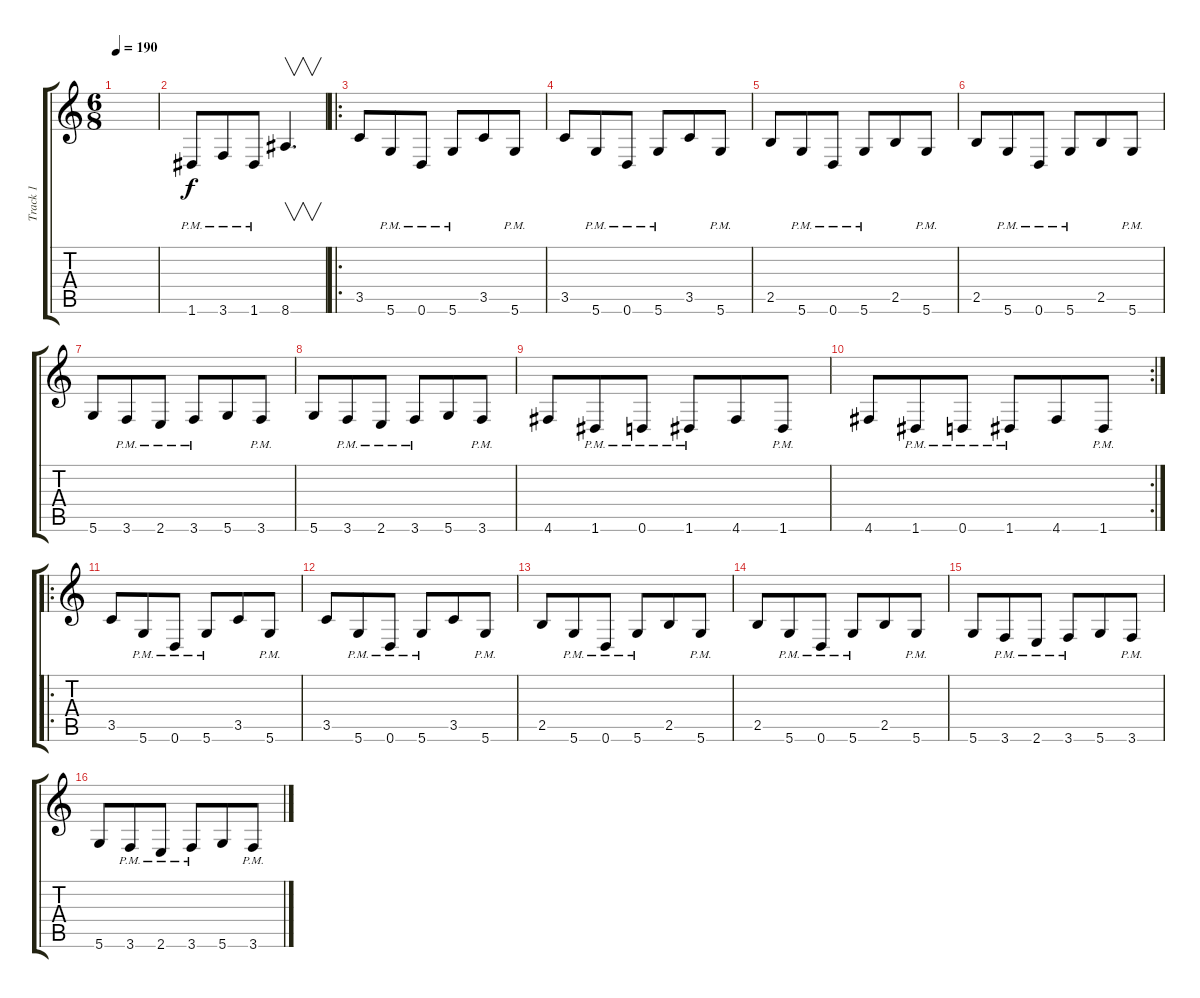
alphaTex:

\track ("Track 1" "Track 1") {instrument distortionguitar}
\staff {score tabs}
\tuning (E4 B3 G3 D3 A2 D2) {hide}
\ts (6 8)
\tempo 190
\clef g2
\ks c
|
1.6{pm}.8 3.6{pm}.8 1.6{pm}.8 8.6.4{v d} |
\ro
3.5.8 5.6{pm}.8 0.6{pm}.8 5.6{pm}.8 3.5.8 5.6{pm}.8 |
3.5.8 5.6{pm}.8 0.6{pm}.8 5.6{pm}.8 3.5.8 5.6{pm}.8 |
2.5.8 5.6{pm}.8 0.6{pm}.8 5.6{pm}.8 2.5.8 5.6{pm}.8 |
2.5.8 5.6{pm}.8 0.6{pm}.8 5.6{pm}.8 2.5.8 5.6{pm}.8 |
5.6.8 3.6{pm}.8 2.6{pm}.8 3.6{pm}.8 5.6.8 3.6{pm}.8 |
5.6.8 3.6{pm}.8 2.6{pm}.8 3.6{pm}.8 5.6.8 3.6{pm}.8 |
4.6.8 1.6{pm}.8 0.6{pm}.8 1.6{pm}.8 4.6.8 1.6{pm}.8 |
\rc 2
4.6.8 1.6{pm}.8 0.6{pm}.8 1.6{pm}.8 4.6.8 1.6{pm}.8 |
\ro
3.5.8 5.6{pm}.8 0.6{pm}.8 5.6{pm}.8 3.5.8 5.6{pm}.8 |
3.5.8 5.6{pm}.8 0.6{pm}.8 5.6{pm}.8 3.5.8 5.6{pm}.8 |
2.5.8 5.6{pm}.8 0.6{pm}.8 5.6{pm}.8 2.5.8 5.6{pm}.8 |
2.5.8 5.6{pm}.8 0.6{pm}.8 5.6{pm}.8 2.5.8 5.6{pm}.8 |
5.6.8 3.6{pm}.8 2.6{pm}.8 3.6{pm}.8 5.6.8 3.6{pm}.8 |
5.6.8 3.6{pm}.8 2.6{pm}.8 3.6{pm}.8 5.6.8 3.6{pm}.8
